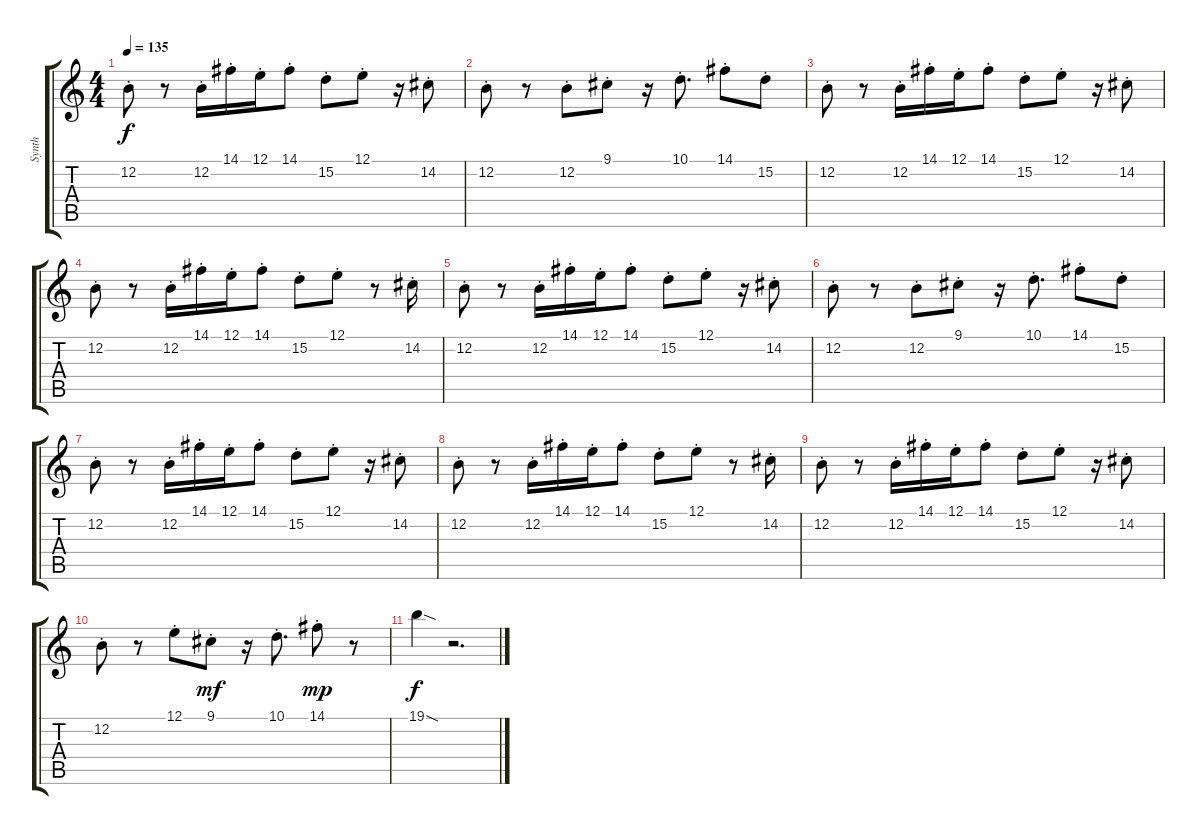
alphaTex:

\track ("Synth" "Synth") {instrument pad3polysynth}
\staff {score tabs}
\tuning (E4 B3 G3 D3 A2 E2) {hide}
\ts (4 4)
\tempo 135
\clef g2
\ks c
12.2{st}.8{dy f} r.8 12.2{st}.16 14.1{st}.16 12.1{st}.16 14.1{st}.8 15.2{st}.8 12.1{st}.8 r.16 14.2{st}.8 |
12.2{st}.8 r.8 12.2{st}.8 9.1{st}.8 r.16 10.1{st}.8{d} 14.1{st}.8 15.2{st}.8 |
12.2{st}.8 r.8 12.2{st}.16 14.1{st}.16 12.1{st}.16 14.1{st}.8 15.2{st}.8 12.1{st}.8 r.16 14.2{st}.8 |
12.2{st}.8 r.8 12.2{st}.16 14.1{st}.16 12.1{st}.16 14.1{st}.8 15.2{st}.8 12.1{st}.8 r.8 14.2{st}.16 |
12.2{st}.8 r.8 12.2{st}.16 14.1{st}.16 12.1{st}.16 14.1{st}.8 15.2{st}.8 12.1{st}.8 r.16 14.2{st}.8 |
12.2{st}.8 r.8 12.2{st}.8 9.1{st}.8 r.16 10.1{st}.8{d} 14.1{st}.8 15.2{st}.8 |
12.2{st}.8 r.8 12.2{st}.16 14.1{st}.16 12.1{st}.16 14.1{st}.8 15.2{st}.8 12.1{st}.8 r.16 14.2{st}.8 |
12.2{st}.8 r.8 12.2{st}.16 14.1{st}.16 12.1{st}.16 14.1{st}.8 15.2{st}.8 12.1{st}.8 r.8 14.2{st}.16 |
12.2{st}.8 r.8 12.2{st}.16 14.1{st}.16 12.1{st}.16 14.1{st}.8 15.2{st}.8 12.1{st}.8 r.16 14.2{st}.8 |
12.2{st}.8 r.8 12.1{st}.8 9.1{st}.8{dy mf} r.16 10.1{st}.8{d} 14.1{st}.8{dy mp} r.8 |
19.1{sod}.4{dy f} r.2{d volume 0}
